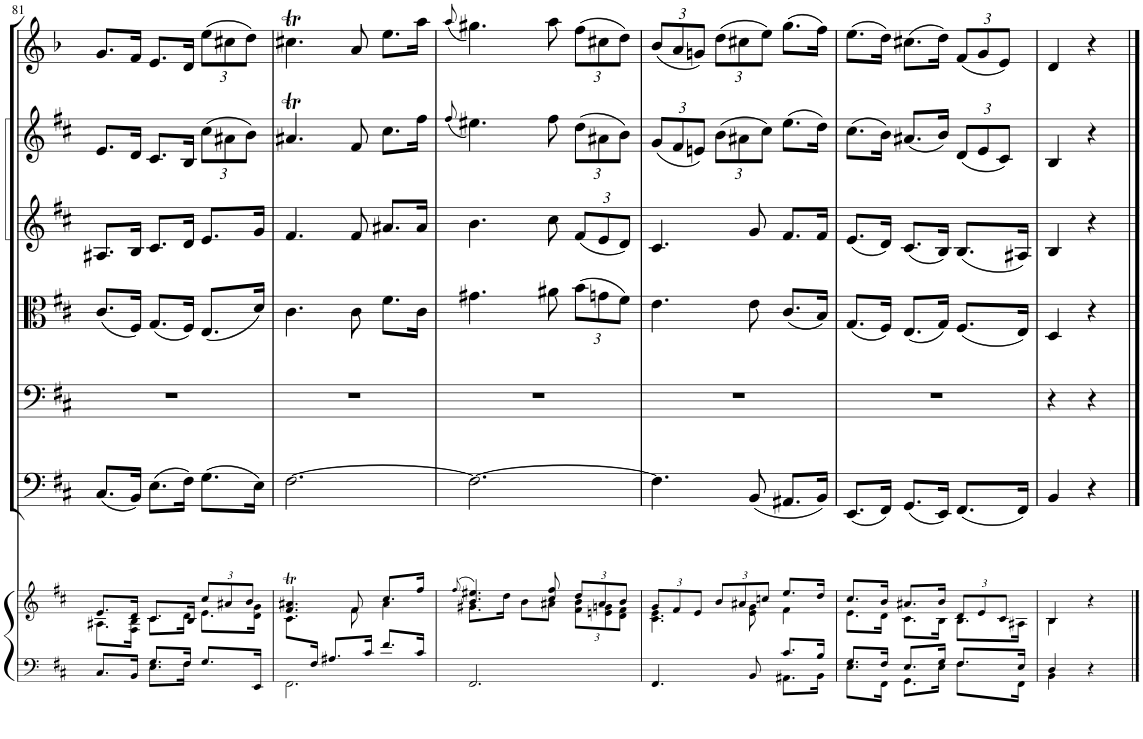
**kern	**kern	**kern	**kern	**kern	**kern	**kern	**kern
*part7	*part7	*part6	*part5	*part4	*part3	*part2	*part1
*staff8	*staff7	*staff6	*staff5	*staff4	*staff3	*staff2	*staff1
*I"Piano reduction	*	*I"Continuo	*I"Basso	*I"Viola	*I"Violino II	*I"Violino I	*I"Oboe d'amore
*I'Pno	*	*	*	*	*	*	*I'Ob
!!LO:PB:g=z
*clefF4	*clefG2	*clefF4	*clefF4	*clefC3	*clefG2	*clefG2	*clefG2
*	*	*	*	*	*	*	*Trd2c3
*k[f#c#]	*k[f#c#]	*k[f#c#]	*k[f#c#]	*k[f#c#]	*k[f#c#]	*k[f#c#]	*k[b-]
*M3/4	*M3/4	*M3/4	*M3/4	*M3/4	*M3/4	*M3/4	*M3/4
=81	=81	=81	=81	=81	=81	=81	=81
*^	*^	*	*	*	*	*	*
8.C#/L	4ryy	8.e/L	8.A#X\L	(8.C#/L	2.r	(8.c#/L	8.A#X/L	8.e/L	8.g/L
16BB/Jk	.	16d/Jk	16F#\ 16B\Jk	16BB/Jk)	.	16F#/Jk)	16B/Jk	16d/Jk	16f/Jk
8.G/L	8.E\L	8.c#/L	8.c#\L	(8.E\L	.	(8.G/L	8.c#/L	8.c#/L	8.e/L
16F#/Jk	16F#\Jk	16B/Jk	16d\Jk	16F#\Jk)	.	16F#/Jk)	16d/Jk	16B/Jk	16d/Jk
*	*	*Xbrackettup	*	*	*	*	*	*Xbrackettup	*Xbrackettup
8.G/L	4ryy	12cc#/L	8.e\L	(8.G\L	.	(8.E/L	8.e/L	(12cc#\L	(12ee\L
.	.	12a#X/	.	.	.	.	.	12a#X\	12cc#X\
.	.	12b/J	.	.	.	.	.	12b\J)	12dd\J)
16EE/Jk	.	.	16d\ 16g\Jk	16E\Jk)	.	16d/Jk)	16g/Jk	.	.
=82	=82	=82	=82	=82	=82	=82	=82	=82	=82
*	*	*	*^	*	*	*	*	*	*
8.ryy	2.FF#\	4.f#/T 4.a#X/T	4.ryy	8.c#\L	[2.F#\	2.r	4.c#\	4.f#/	4.a#Xt/	4.cc#Xt\
16F#/Jk	.	.	.	2ryy	.	.	.	.	.	.
8.A#X/L	.	.	.	.	.	.	.	.	.	.
.	.	8f#/	8f#\	.	.	.	8c#\	8f#/	8f#/	8a/
16c#/Jk	.	.	.	.	.	.	.	.	.	.
8.f#/L	.	8.cc#/L	4a#\	.	.	.	8.f#\L	8.a#X/L	8.cc#\L	8.ee\L
16c#/Jk	.	16ff#/Jk	.	16ryy	.	.	16c#\Jk	16a#/Jk	16ff#\Jk	16aa\Jk
*v	*v	*	*	*	*	*	*	*	*	*
*	*v	*v	*v	*	*	*	*	*	*
=83	=83	=83	=83	=83	=83	=83	=83
.	(>8qff#/	.	.	.	.	(8qff#/	(8qaa/
*	*^	*	*	*	*	*	*
2.FF#/	4.b/ 4.ee#X/)	8.g#X\L	2.F#\_	2.r	4.g#X\	4.b\	4.ee#X\)	4.gg#X\)
.	.	16dd\Jk	.	.	.	.	.	.
.	.	8b\L	.	.	.	.	.	.
.	8cc#/ 8ff#/	8a#X\J	.	.	8a#X\	8cc#\	8ff#\	8aa\
*	*	*	*	*	*Xbrackettup	*Xbrackettup	*	*
.	12dd/L	12f#\ 12b\L	.	.	(12b\L	(12f#/L	(12dd\L	(12ff\L
.	12a#/	12en\ 12gn\	.	.	12gn\	12e/	12a#X\	12cc#X\
.	12b/J	12d\ 12f#\J	.	.	12f#\J)	12d/J)	12b\J)	12dd\J)
=84	=84	=84	=84	=84	=84	=84	=84	=84
*^	*	*	*	*	*	*	*	*
4.FF#/	2ryy	12g/L	4.c#\ 4.e\	4.F#\]	2.r	4.e\	4.c#/	(12g/L	(12b-/L
.	.	12f#/	.	.	.	.	.	12f#/	12a/
.	.	12e/J	.	.	.	.	.	12en/J)	12gn/J)
.	.	12b/L	.	.	.	.	.	(12b\L	(12dd\L
.	.	12a#X/	.	.	.	.	.	12a#X\	12cc#X\
8BB/	.	.	8e\ 8g\	(8BB/	.	8e\	8g/	.	.
.	.	12ccn/J	.	.	.	.	.	12cc#\J)	12ee\J)
8.c#/L	8.AA#X\L	8.ee/L	4f#\	8.AA#X/L	.	(8.c#/L	8.f#/L	(8.ee\L	(8.gg\L
16B/Jk	16BB\Jk	16dd/Jk	.	16BB/Jk)	.	16B/Jk)	16f#/Jk	16dd\Jk)	16ff\Jk)
=85	=85	=85	=85	=85	=85	=85	=85	=85	=85
8.G/L	8.E\L	8.cc#/L	8.e\L	(8.EE/L	2.r	(8.G/L	(8.e/L	(8.cc#\L	(8.ee\L
16F#/Jk	16FF#\Jk	16b/Jk	16d\Jk	16FF#/Jk)	.	16F#/Jk)	16d/Jk)	16b\Jk)	16dd\Jk)
8.E/L	8.GG\L	8.a#X/L	8.c#\L	(8.GG/L	.	(8.E/L	(8.c#/L	(8.a#X/L	(8.cc#X\L
16G/Jk	16E\Jk	16b/Jk	16B\Jk	16EE/Jk)	.	16G/Jk)	16B/Jk)	16b/Jk)	16dd\Jk)
8.F#/L	8.F#\L	12d/L	8.B\L	(8.FF#/L	.	(8.F#/L	(8.B/L	(12d/L	(12f/L
.	.	12e/	.	.	.	.	.	12e/	12g/
.	.	12c#/J	.	.	.	.	.	12c#/J)	12e/J)
16E/Jk	16FF#\Jk	.	16A#X\Jk	16FF#/Jk)	.	16E/Jk)	16A#X/Jk)	.	.
=86	=86	=86	=86	=86	=86	=86	=86	=86	=86
4D/	4BB\	4B/	4B\	4BB/	4r	4D/	4B/	4B/	4d/
4r	4ryy	4r	4ryy	4r	4r	4r	4r	4r	4r
*v	*v	*	*	*	*	*	*	*	*
*	*v	*v	*	*	*	*	*	*
==	==	==	==	==	==	==	==
*-	*-	*-	*-	*-	*-	*-	*-
